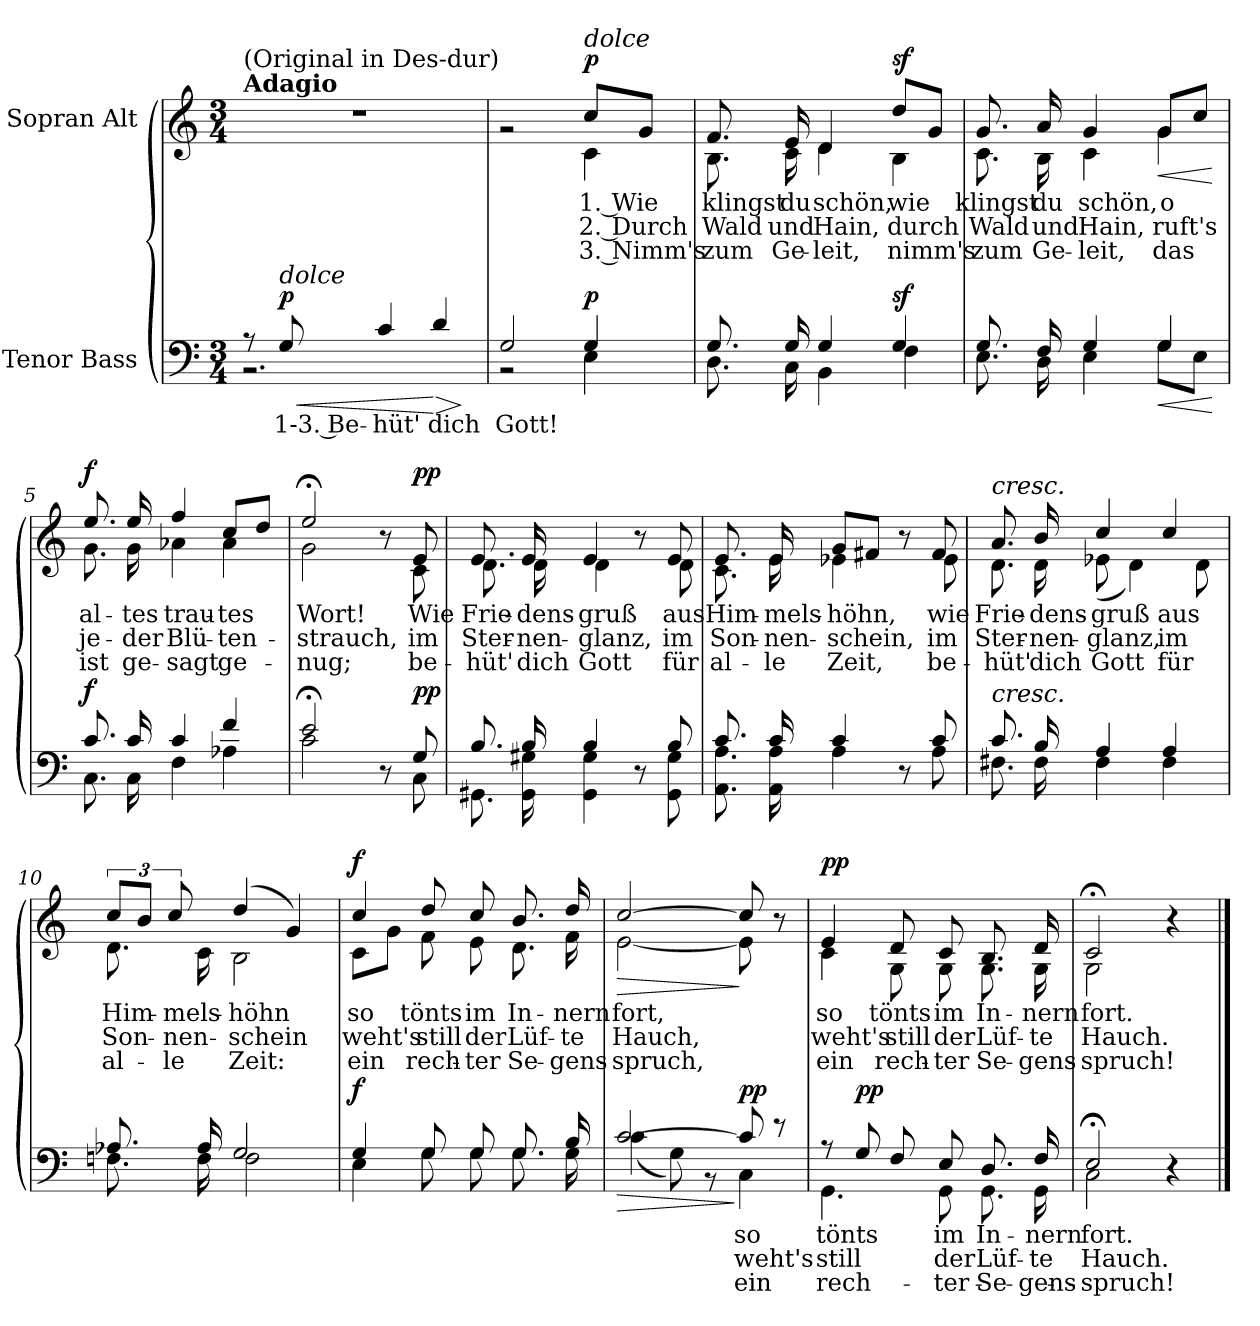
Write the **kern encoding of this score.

**kern	**text	**text	**text	**dynam	**kern	**text	**text	**text	**dynam
*part2	*part2	*part2	*part2	*part2	*part1	*part1	*part1	*part1	*part1
*staff2	*staff2	*staff2	*staff2	*staff2	*staff1	*staff1	*staff1	*staff1	*staff1
*I"Tenor Bass	*	*	*	*	*I"Sopran Alt	*	*	*	*
*clefF4	*	*	*	*	*clefG2	*	*	*	*
*k[]	*	*	*	*	*k[]	*	*	*	*
*M3/4	*	*	*	*	*M3/4	*	*	*	*
=1	=1	=1	=1	=1	=1	=1	=1	=1	=1
*^	*	*	*	*	*	*	*	*	*
!	!	!	!	!	!	!LO:TX:a:B:t=Adagio	!	!	!	!
!	!	!	!	!	!	!LO:TX:a:t=(Original in Des-dur)	!	!	!	!
8r	2.r	.	.	.	.	2.r	.	.	.	.
!LO:TX:a:i:t=dolce	!	!	!	!	!	!	!	!	!	!
!	!	!LO:LY:b	!	!	!LO:HP:b	!	!	!	!	!
!	!	!	!	!	!LO:DY:n=1:a	!	!	!	!	!
8G/	.	1-3. Be-	.	.	< p	.	.	.	.	.
!	!	!LO:LY:b	!	!	!	!	!	!	!	!
4c/	.	-hüt'	.	.	.	.	.	.	.	.
!	!	!LO:LY:b	!	!	!LO:HP:n=1:b	!	!	!	!	!
4d/	.	dich	.	.	[ >	.	.	.	.	.
*v	*v	*	*	*	*	*	*	*	*	*
.	.	.	.	]	.	.	.	.	.
=2	=2	=2	=2	=2	=2	=2	=2	=2	=2
!	!LO:LY:b	!	!	!	!	!	!	!	!
*^	*	*	*	*	*^	*	*	*	*
2G/	2r	Gott!	.	.	.	2rg	2ryy	.	.	.	.
!	!	!	!	!	!	!LO:TX:a:i:t=dolce	!	!	!	!	!
!	!	!	!	!	!LO:DY:a	!	!	!LO:LY:b	!LO:LY:b	!LO:LY:b	!LO:DY:a
4G/	4E\	.	.	.	p	8cc/L	4c\	1. Wie	2. Durch	3. Nimm's	p
.	.	.	.	.	.	8g/J	.	.	.	.	.
=3	=3	=3	=3	=3	=3	=3	=3	=3	=3	=3	=3
!	!	!	!	!	!	!	!	!LO:LY:b	!LO:LY:b	!LO:LY:b	!
8.G/	8.D\	.	.	.	.	8.f/	8.B\	klingst	Wald	zum	.
!	!	!	!	!	!	!	!	!LO:LY:b	!LO:LY:b	!LO:LY:b	!
16G/	16C\	.	.	.	.	16e/	16c\	du	und	Ge-	.
!	!	!	!	!	!	!	!	!LO:LY:b	!LO:LY:b	!LO:LY:b	!
4G/	4BB\	.	.	.	.	4d/	4d\	schön,	Hain,	-leit,	.
!	!	!	!	!	!LO:DY:a	!	!	!LO:LY:b	!LO:LY:b	!LO:LY:b	!LO:DY:a
4G/	4F\	.	.	.	sf	8dd/L	4B\	wie	durch	nimm's	sf
.	.	.	.	.	.	8g/J	.	.	.	.	.
!!LO:LB:g=z	!!
=4	=4	=4	=4	=4	=4	=4	=4	=4	=4	=4	=4
!	!	!	!	!	!	!	!	!LO:LY:b	!LO:LY:b	!LO:LY:b	!
8.G/	8.E\	.	.	.	.	8.g/	8.c\	klingst	Wald	zum	.
!	!	!	!	!	!	!	!	!LO:LY:b	!LO:LY:b	!LO:LY:b	!
16F/	16D\	.	.	.	.	16a/	16B\	du	und	Ge-	.
!	!	!	!	!	!	!	!	!LO:LY:b	!LO:LY:b	!LO:LY:b	!
4G/	4E\	.	.	.	.	4g/	4c\	schön,	Hain,	-leit,	.
!	!	!	!	!	!LO:HP:b	!	!	!LO:LY:b	!LO:LY:b	!LO:LY:b	!LO:HP:b
4G/	8G\L	.	.	.	<	8g/L	4g\	o	ruft's	das	<
.	8E\J	.	.	.	.	8cc/J	.	.	.	.	.
*v	*v	*	*	*	*	*	*	*	*	*	*
*	*	*	*	*	*v	*v	*	*	*	*
.	.	.	.	[	.	.	.	.	[
=5	=5	=5	=5	=5	=5	=5	=5	=5	=5
*^	*	*	*	*	*	*	*	*	*
!	!	!	!	!	!LO:DY:a	!	!LO:LY:b	!LO:LY:b	!LO:LY:b	!LO:DY:a
*	*	*	*	*	*	*^	*	*	*	*
8.c/	8.C\	.	.	.	f	8.ee/	8.g\	al-	je-	ist	f
!	!	!	!	!	!	!	!	!LO:LY:b	!LO:LY:b	!LO:LY:b	!
16c/	16C\	.	.	.	.	16ee/	16g\	-tes	-der	ge-	.
!	!	!	!	!	!	!	!	!LO:LY:b	!LO:LY:b	!LO:LY:b	!
4c/	4F\	.	.	.	.	4ff/	4a-X\	trau-	Blü-	-sagt	.
!	!	!	!	!	!	!	!	!LO:LY:b	!LO:LY:b	!LO:LY:b	!
4f/	4A-X\	.	.	.	.	8cc/L	4a-\	-tes	-ten-	ge-	.
.	.	.	.	.	.	8dd/J	.	.	.	.	.
=6	=6	=6	=6	=6	=6	=6	=6	=6	=6	=6	=6
!	!	!	!	!	!	!	!	!LO:LY:b	!LO:LY:b	!LO:LY:b	!
2e;/	2c\	.	.	.	.	2ee;</	2g\	Wort!	-strauch,	-nug;	.
8r	8ryy	.	.	.	.	8r	8ryy	.	.	.	.
!	!	!	!	!	!LO:DY:a	!	!	!LO:LY:b	!LO:LY:b	!LO:LY:b	!LO:DY:a
8G/	8C\	.	.	.	pp	8e/	8c\	Wie	im	be-	pp
=7	=7	=7	=7	=7	=7	=7	=7	=7	=7	=7	=7
!	!	!	!	!	!	!	!	!LO:LY:b	!LO:LY:b	!LO:LY:b	!
8.B/	8.GG#X\	.	.	.	.	8.e/	8.d\	Frie-	Ster-	-hüt'	.
!	!	!	!	!	!	!	!	!LO:LY:b	!LO:LY:b	!LO:LY:b	!
16B/	16GG#\ 16G#X!\	.	.	.	.	16e/	16d\	-dens-	-nen-	dich	.
!	!	!	!	!	!	!	!	!LO:LY:b	!LO:LY:b	!LO:LY:b	!
4B/	4GG#\ 4G#!\	.	.	.	.	4e/	4d\	-gruß	-glanz,	Gott	.
8r	8ryy	.	.	.	.	8r	8ryy	.	.	.	.
!	!	!	!	!	!	!	!	!LO:LY:b	!LO:LY:b	!LO:LY:b	!
8B/	8GG#\ 8G#!\	.	.	.	.	8e/	8d\	aus	im	für	.
!!LO:LB:g=z	!!
=8	=8	=8	=8	=8	=8	=8	=8	=8	=8	=8	=8
!	!	!	!	!	!	!	!	!LO:LY:b	!LO:LY:b	!LO:LY:b	!
8.c/	8.AA\ 8.A!\	.	.	.	.	8.e/	8.c\	Him-	Son-	al-	.
!	!	!	!	!	!	!	!	!LO:LY:b	!LO:LY:b	!LO:LY:b	!
16c/	16AA\ 16A!\	.	.	.	.	16e/	16e\	-mels-	-nen-	-le	.
!	!	!	!	!	!	!	!	!LO:LY:b	!LO:LY:b	!LO:LY:b	!
4c/	4A\	.	.	.	.	8g/L	4e-X\	-höhn,	-schein,	Zeit,	.
.	.	.	.	.	.	8f#X/J	.	.	.	.	.
8r	8ryy	.	.	.	.	8r	8ryy	.	.	.	.
!	!	!	!	!	!	!	!	!LO:LY:b	!LO:LY:b	!LO:LY:b	!
8c/	8A\	.	.	.	.	8f#/	8e-\	wie	im	be-	.
=9	=9	=9	=9	=9	=9	=9	=9	=9	=9	=9	=9
!	!	!	!	!	!	!LO:TX:a:i:t=cresc.	!	!	!	!	!
!LO:TX:a:i:t=cresc.	!	!	!	!	!	!	!	!	!	!	!
!	!	!	!	!	!	!	!	!LO:LY:b	!LO:LY:b	!LO:LY:b	!
8.c/	8.F#X\	.	.	.	.	8.a/	8.d\	Frie-	Ster-	-hüt'	.
!	!	!	!	!	!	!	!	!LO:LY:b	!LO:LY:b	!LO:LY:b	!
16B/	16F#\	.	.	.	.	16b/	16d\	-dens-	-nen-	dich	.
!	!	!	!	!	!	!	!	!LO:LY:b	!LO:LY:b	!LO:LY:b	!
4A/	4F#\	.	.	.	.	4cc/	(8e-X\	-gruß	-glanz,	Gott	.
.	.	.	.	.	.	.	4d\)	.	.	.	.
!	!	!	!	!	!	!	!	!LO:LY:b	!LO:LY:b	!LO:LY:b	!
4A/	4F#\	.	.	.	.	4cc/	.	aus	im	für	.
.	.	.	.	.	.	.	8d\	.	.	.	.
=10	=10	=10	=10	=10	=10	=10	=10	=10	=10	=10	=10
!	!	!	!	!	!	!	!	!LO:LY:b	!LO:LY:b	!LO:LY:b	!
8.A-X/	8.Fn\	.	.	.	.	12cc/L	8.d\	-Him-	Son-	al-	.
.	.	.	.	.	.	12b/J	.	.	.	.	.
!	!	!	!	!	!	!	!	!LO:LY:b	!LO:LY:b	!LO:LY:b	!
.	.	.	.	.	.	12cc/	.	-mels-	-nen-	-le	.
16A-/	16F\	.	.	.	.	.	16c\	.	.	.	.
!	!	!	!	!	!	!	!	!LO:LY:b	!LO:LY:b	!LO:LY:b	!
2G/	2F\	.	.	.	.	(4dd/	2B\	-höhn	-schein	Zeit:	.
.	.	.	.	.	.	4g/)	.	.	.	.	.
!!LO:LB:g=z	!!
=11	=11	=11	=11	=11	=11	=11	=11	=11	=11	=11	=11
!	!	!	!	!	!LO:DY:a	!	!	!LO:LY:b	!LO:LY:b	!LO:LY:b	!LO:DY:a
4G/	4E\	.	.	.	f	4cc/	8c\L	so	weht's	ein	f
.	.	.	.	.	.	.	8g\J	.	.	.	.
!	!	!	!	!	!	!	!	!LO:LY:b	!LO:LY:b	!LO:LY:b	!
8G/	8G\	.	.	.	.	8dd/	8f\	tönts	still	rech-	.
!	!	!	!	!	!	!	!	!LO:LY:b	!LO:LY:b	!LO:LY:b	!
8G/	8G\	.	.	.	.	8cc/	8e\	im	der	-ter	.
!	!	!	!	!	!	!	!	!LO:LY:b	!LO:LY:b	!LO:LY:b	!
8.G/	8.G\	.	.	.	.	8.b/	8.d\	In-	Lüf-	Se-	.
!	!	!	!	!	!	!	!	!LO:LY:b	!LO:LY:b	!LO:LY:b	!
16B/	16G\	.	.	.	.	16dd/	16f\	-nern	-te	-gens-	.
=12	=12	=12	=12	=12	=12	=12	=12	=12	=12	=12	=12
!	!	!	!	!	!LO:HP:b	!	!	!LO:LY:b	!LO:LY:b	!LO:LY:b	!LO:HP:b
[2c/	(4c\	.	.	.	>	[2cc/	[2e\	fort,	Hauch,	-spruch,	>
.	8G\)	.	.	.	.	.	.	.	.	.	.
.	8r	.	.	.	.	.	.	.	.	.	.
!	!	!LO:LY:b	!LO:LY:b	!LO:LY:b	!LO:DY:n=1:b	!	!	!	!	!	!
8c/]	4C\	so	weht's	ein	] pp	8cc/]	8e\]	.	.	.	]
8r	.	.	.	.	.	8r	8ryy	.	.	.	.
=13	=13	=13	=13	=13	=13	=13	=13	=13	=13	=13	=13
!	!	!LO:LY:b	!LO:LY:b	!LO:LY:b	!	!	!	!LO:LY:b	!LO:LY:b	!LO:LY:b	!LO:DY:a
8r	4.GG\	tönts	still	rech-	.	4e/	4c\	so	weht's	ein	pp
!	!	!	!	!	!LO:DY:a	!	!	!	!	!	!
8G/	.	.	.	.	pp	.	.	.	.	.	.
!	!	!	!	!	!	!	!	!LO:LY:b	!LO:LY:b	!LO:LY:b	!
8F/	.	.	.	.	.	8d/	8G\	tönts	still	rech-	.
!	!	!LO:LY:b	!LO:LY:b	!LO:LY:b	!	!	!	!LO:LY:b	!LO:LY:b	!LO:LY:b	!
8E/	8GG\	im	der	-ter	.	8c/	8G\	im	der	-ter	.
!	!	!LO:LY:b	!LO:LY:b	!LO:LY:b	!	!	!	!LO:LY:b	!LO:LY:b	!LO:LY:b	!
8.D/	8.GG\	In-	Lüf-	Se-	.	8.B/	8.G\	In-	Lüf-	Se-	.
!	!	!LO:LY:b	!LO:LY:b	!LO:LY:b	!	!	!	!LO:LY:b	!LO:LY:b	!LO:LY:b	!
16F/	16GG\	-nern	-te	-gens-	.	16d/	16G\	-nern	-te	-gens-	.
=14	=14	=14	=14	=14	=14	=14	=14	=14	=14	=14	=14
!	!	!LO:LY:b	!LO:LY:b	!LO:LY:b	!	!	!	!LO:LY:b	!LO:LY:b	!LO:LY:b	!
2E;</	2C\	fort.	Hauch.	-spruch!	.	2c;</	2G\	fort.	Hauch.	-spruch!	.
4r	4ryy	.	.	.	.	4r	4ryy	.	.	.	.
*v	*v	*	*	*	*	*	*	*	*	*	*
*	*	*	*	*	*v	*v	*	*	*	*
==	==	==	==	==	==	==	==	==	==
*-	*-	*-	*-	*-	*-	*-	*-	*-	*-
